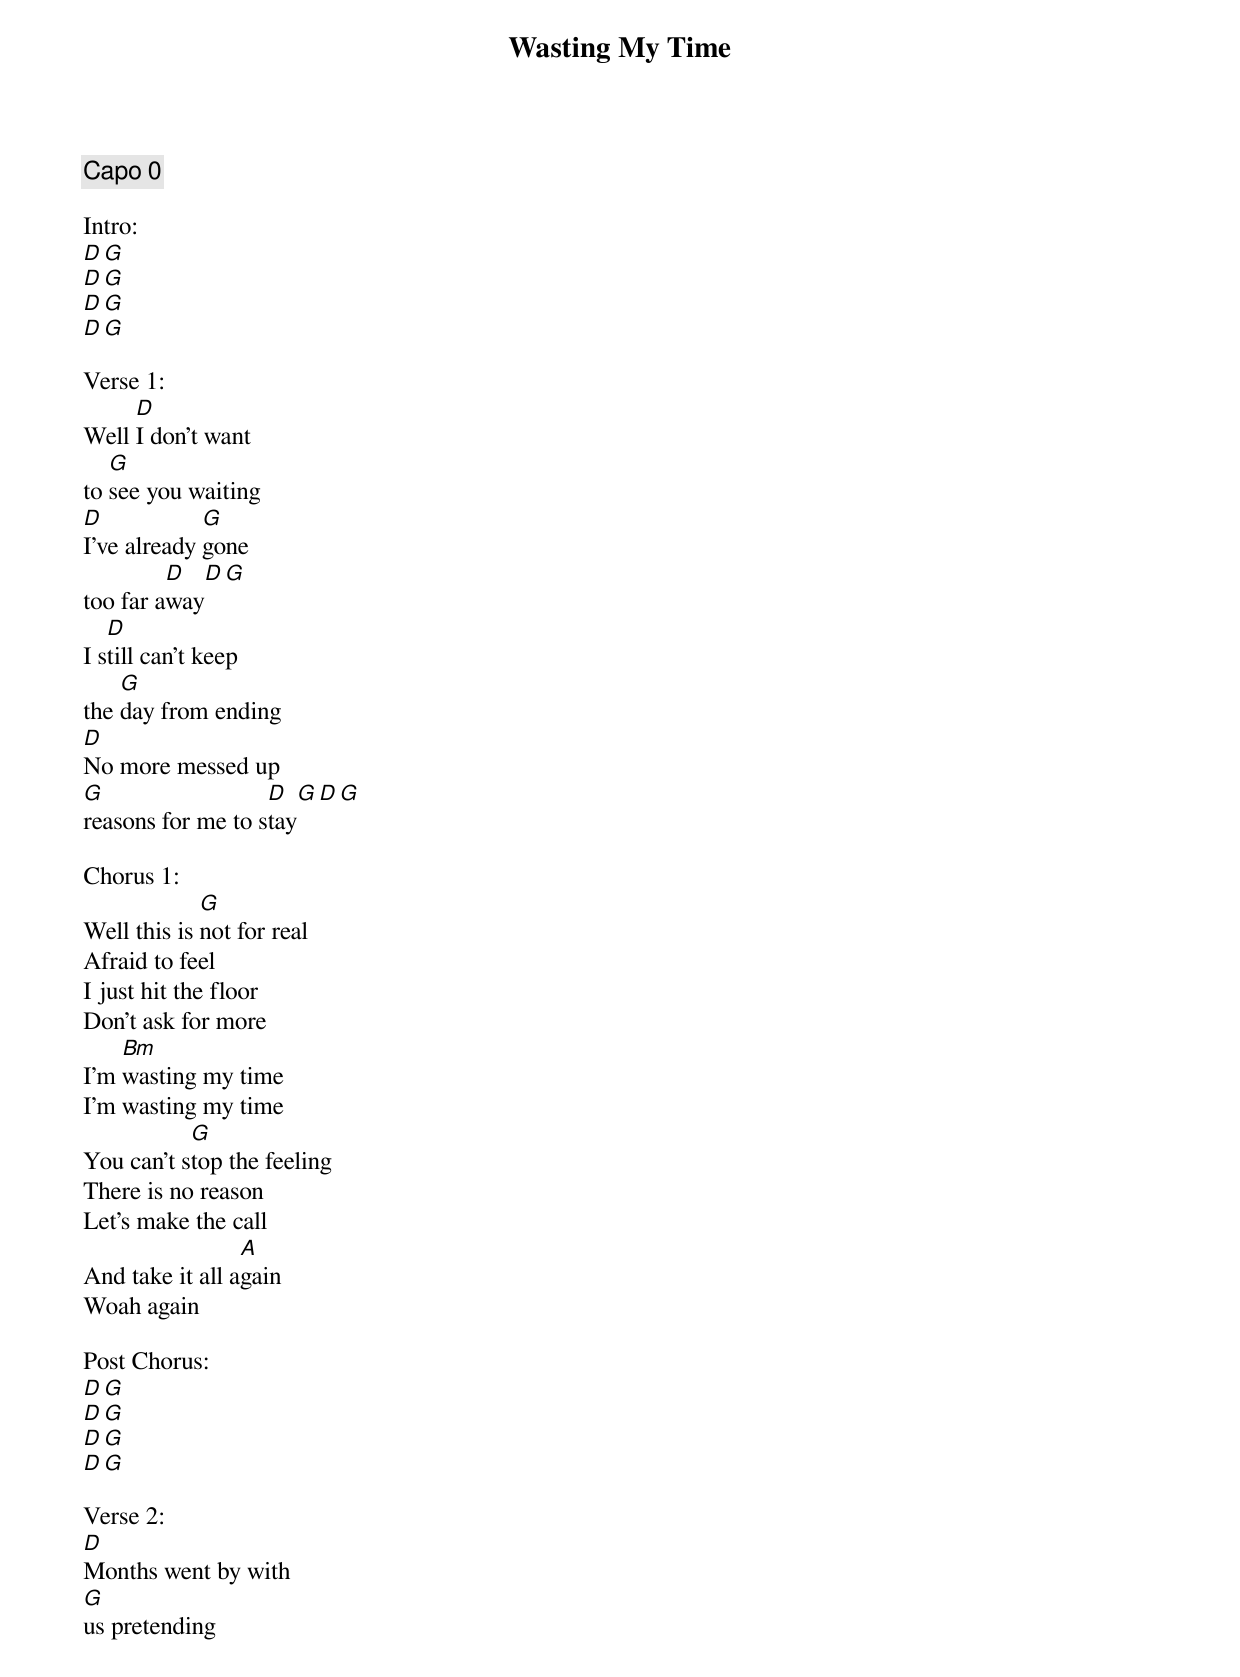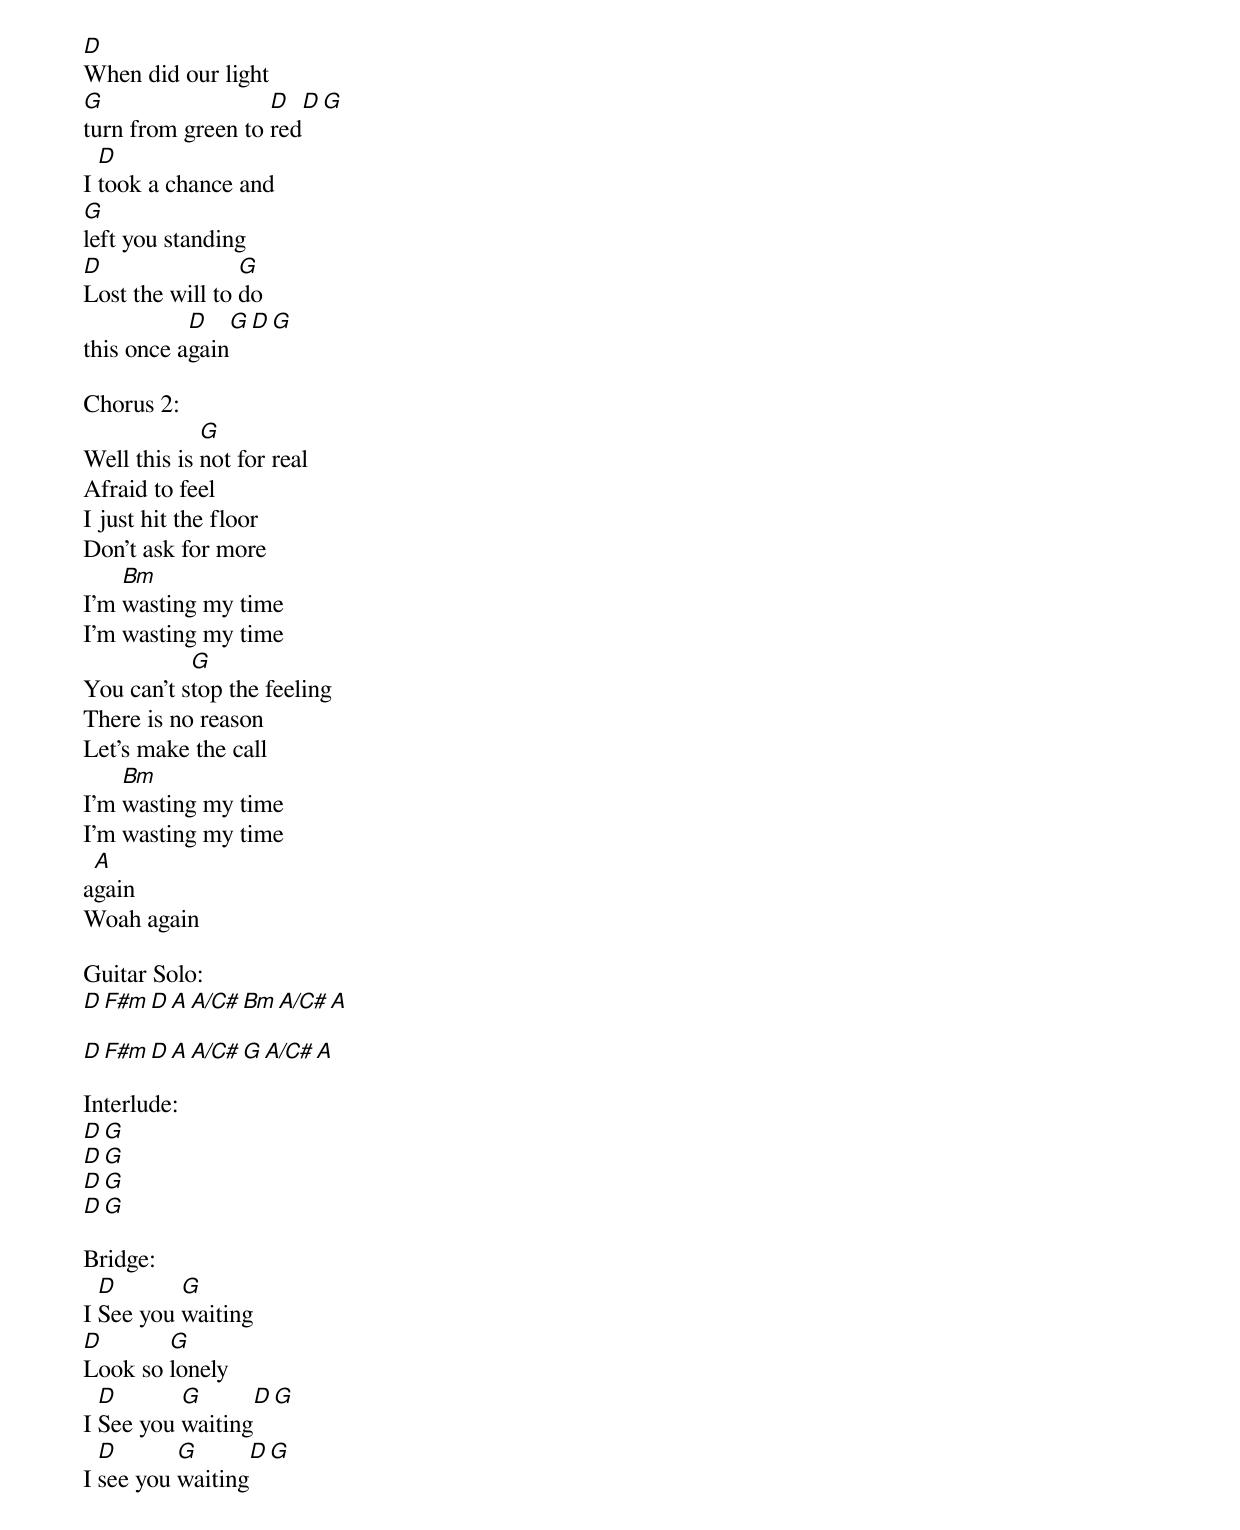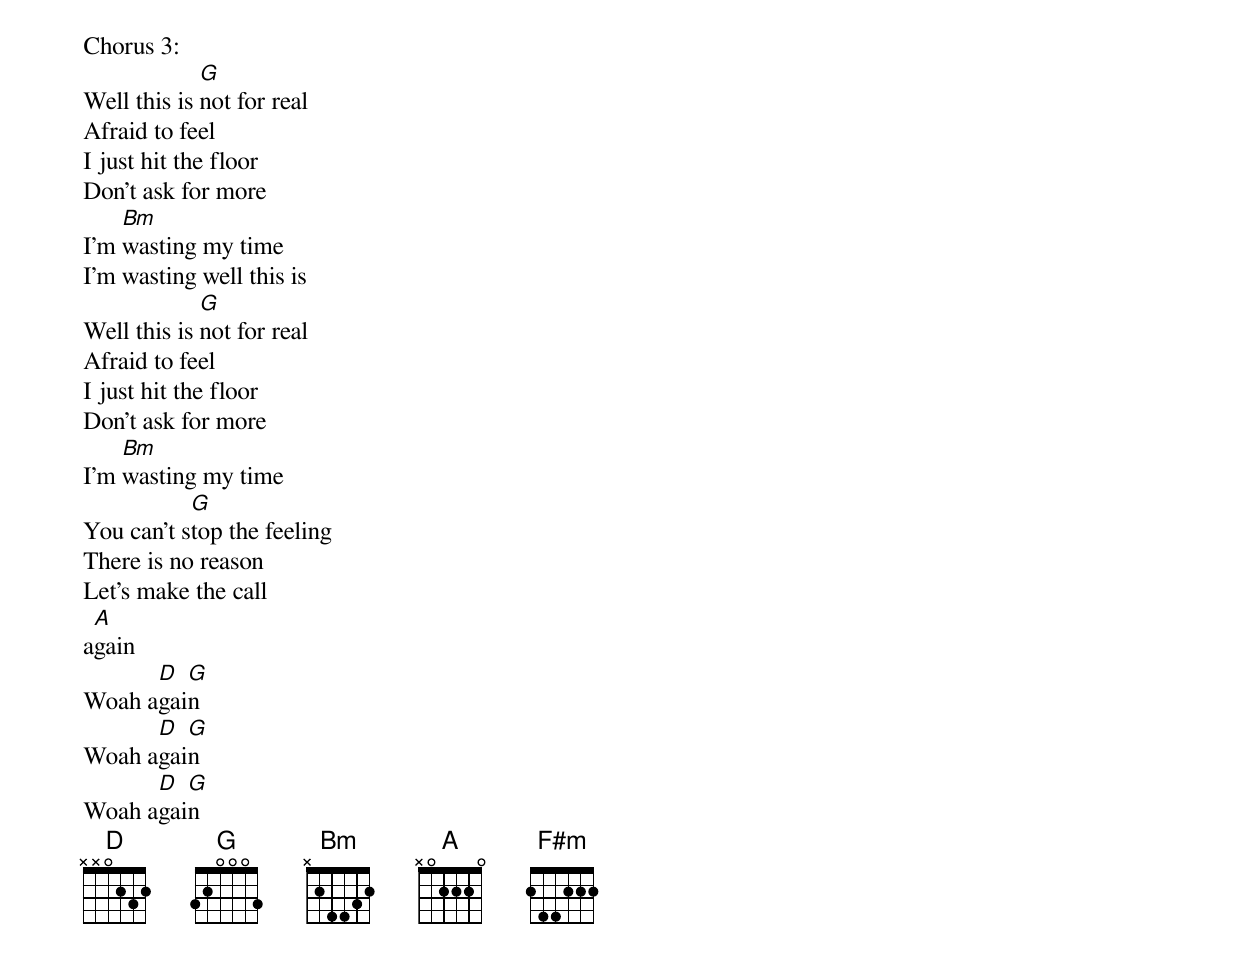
{title:Wasting My Time}
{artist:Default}
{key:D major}
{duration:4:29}
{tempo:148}
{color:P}

{comment: Capo 0}

Intro:
[D][G]
[D][G]
[D][G]
[D][G]

Verse 1:
Well [D]I don't want
to [G]see you waiting
[D]I've already [G]gone
too far a[D]way[D][G]
I s[D]till can't keep
the [G]day from ending
[D]No more messed up
[G]reasons for me to s[D]tay[G][D][G]

Chorus 1:
Well this is [G]not for real
Afraid to feel
I just hit the floor
Don't ask for more
I'm [Bm]wasting my time
I'm wasting my time
You can't s[G]top the feeling
There is no reason
Let's make the call
And take it all a[A]gain
Woah again

Post Chorus:
[D][G]
[D][G]
[D][G]
[D][G]

Verse 2:
[D]Months went by with
[G]us pretending
[D]When did our light
[G]turn from green to [D]red[D][G]
I [D]took a chance and
[G]left you standing
[D]Lost the will to [G]do
this once a[D]gain[G][D][G]

Chorus 2:
Well this is [G]not for real
Afraid to feel
I just hit the floor
Don't ask for more
I'm [Bm]wasting my time
I'm wasting my time
You can't s[G]top the feeling
There is no reason
Let's make the call
I'm [Bm]wasting my time
I'm wasting my time
a[A]gain
Woah again

Guitar Solo:
[D][F#m][D][A][A/C#][Bm][A/C#][A]

[D][F#m][D][A][A/C#][G][A/C#][A]

Interlude:
[D][G]
[D][G]
[D][G]
[D][G]

Bridge:
I [D]See you [G]waiting
[D]Look so [G]lonely
I [D]See you [G]waiting[D][G]
I [D]see you [G]waiting[D][G]

Chorus 3:
Well this is [G]not for real
Afraid to feel
I just hit the floor
Don't ask for more
I'm [Bm]wasting my time
I'm wasting well this is
Well this is [G]not for real
Afraid to feel
I just hit the floor
Don't ask for more
I'm [Bm]wasting my time
You can't s[G]top the feeling
There is no reason
Let's make the call
a[A]gain
Woah a[D]gai[G]n
Woah a[D]gai[G]n
Woah a[D]gai[G]n
